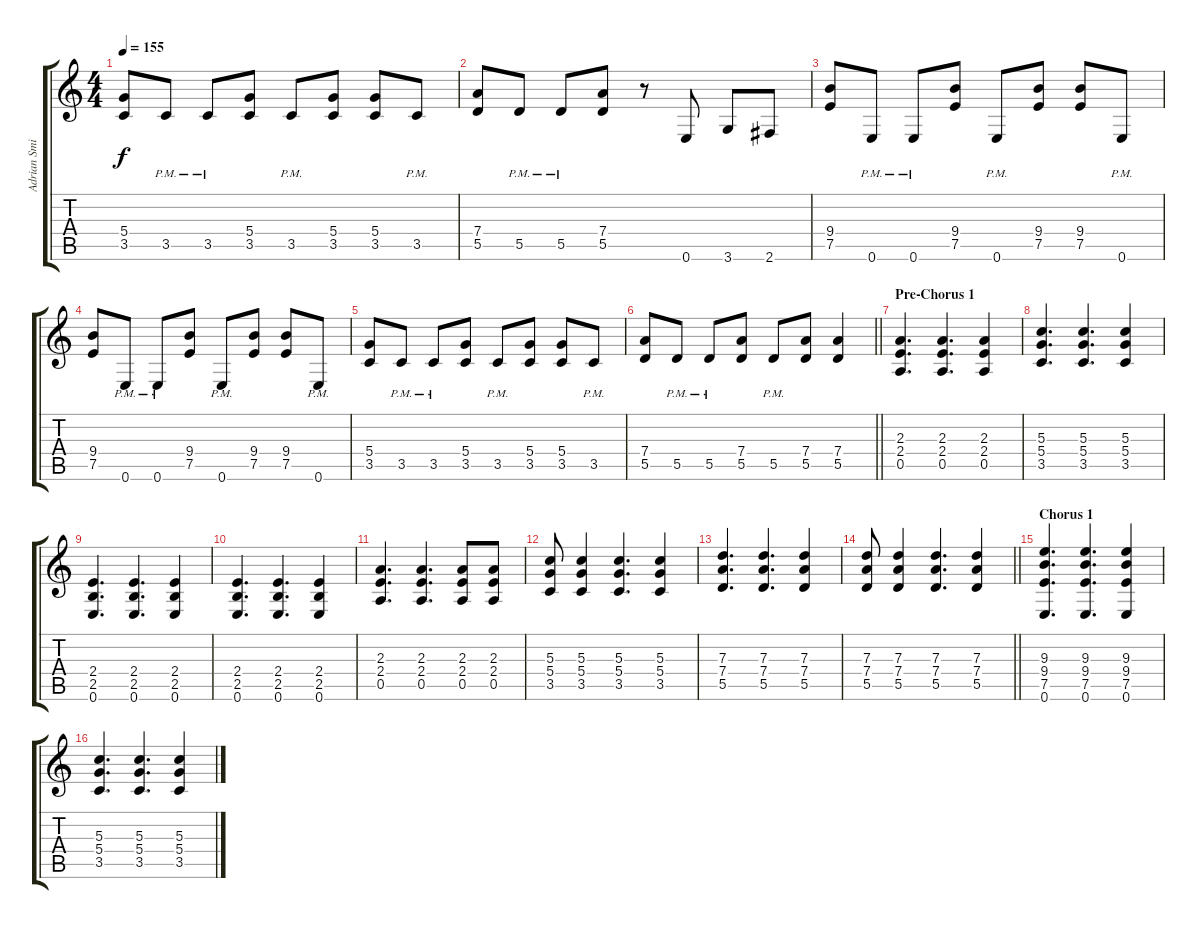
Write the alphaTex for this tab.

\track ("Adrian Smith" "Adrian Smi") {instrument overdrivenguitar}
\staff {score tabs}
\tuning (E4 B3 G3 D3 A2 E2) {hide}
\ts (4 4)
\tempo 155
\clef g2
\ks c
(5.4 3.5).8{dy f} 3.5{pm}.8 3.5{pm}.8 (5.4 3.5).8 3.5{pm}.8 (5.4 3.5).8 (5.4 3.5).8 3.5{pm}.8 |
(7.4 5.5).8 5.5{pm}.8 5.5{pm}.8 (7.4 5.5).8 r.8 0.6.8 3.6.8 2.6.8 |
(9.4 7.5).8 0.6{pm}.8 0.6{pm}.8 (9.4 7.5).8 0.6{pm}.8 (9.4 7.5).8 (9.4 7.5).8 0.6{pm}.8 |
(9.4 7.5).8 0.6{pm}.8 0.6{pm}.8 (9.4 7.5).8 0.6{pm}.8 (9.4 7.5).8 (9.4 7.5).8 0.6{pm}.8 |
(5.4 3.5).8 3.5{pm}.8 3.5{pm}.8 (5.4 3.5).8 3.5{pm}.8 (5.4 3.5).8 (5.4 3.5).8 3.5{pm}.8 |
\barLineRight lightlight
(7.4 5.5).8 5.5{pm}.8 5.5{pm}.8 (7.4 5.5).8 5.5{pm}.8 (7.4 5.5).8 (7.4 5.5).4 |
\section ("" "Pre-Chorus 1")
(2.3 2.4 0.5).4{d} (2.3 2.4 0.5).4{d} (2.3 2.4 0.5).4 |
(5.3 5.4 3.5).4{d} (5.3 5.4 3.5).4{d} (5.3 5.4 3.5).4 |
(2.4 2.5 0.6).4{d} (2.4 2.5 0.6).4{d} (2.4 2.5 0.6).4 |
(2.4 2.5 0.6).4{d} (2.4 2.5 0.6).4{d} (2.4 2.5 0.6).4 |
(2.3 2.4 0.5).4{d} (2.3 2.4 0.5).4{d} (2.3 2.4 0.5).8 (2.3 2.4 0.5).8 |
(5.3 5.4 3.5).8 (5.3 5.4 3.5).4 (5.3 5.4 3.5).4{d} (5.3 5.4 3.5).4 |
(7.3 7.4 5.5).4{d} (7.3 7.4 5.5).4{d} (7.3 7.4 5.5).4 |
\barLineRight lightlight
(7.3 7.4 5.5).8 (7.3 7.4 5.5).4 (7.3 7.4 5.5).4{d} (7.3 7.4 5.5).4 |
\section ("" "Chorus 1")
(9.3 9.4 7.5 0.6).4{d} (9.3 9.4 7.5 0.6).4{d} (9.3 9.4 7.5 0.6).4 |
(5.3 5.4 3.5).4{d} (5.3 5.4 3.5).4{d} (5.3 5.4 3.5).4
